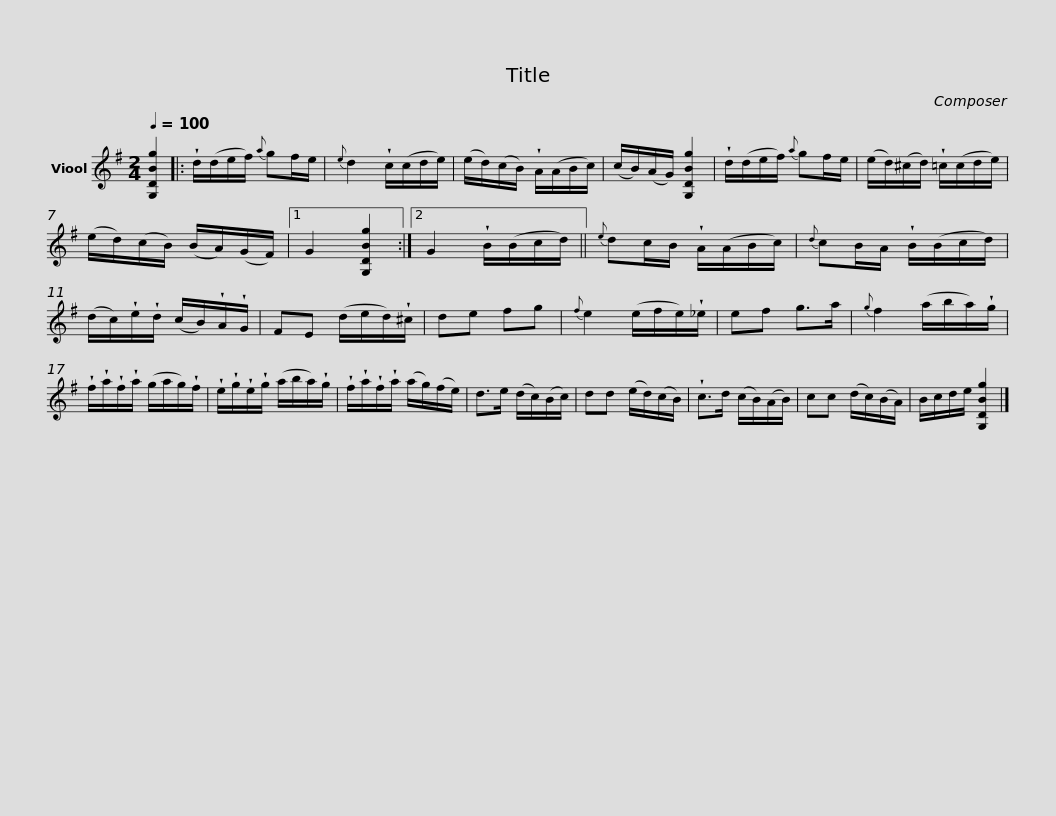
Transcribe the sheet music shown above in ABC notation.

X:1
L:1/8
Q:1/4=100
M:2/4
I:linebreak $
K:G
V:1 treble
V:1
 [G,DBg]2 |: !wedge!d/(d/e/f/){a} gf/e/ |{e} d2 !wedge!c/(c/d/e/) | (e/d/)(c/B/) !wedge!A/(A/B/c/) | (c/B/)(A/G/) [G,DBg]2 |$ %5
 !wedge!d/(d/e/f/){a} gf/e/ | (e/d/)(^c/d/) !wedge!=c/(c/d/e/) | (e/d/)(c/B/) (B/A/)(G/F/) |1 G2 [G,DBg]2 :|2 G2 !wedge!B/(B/c/d/) ||$ %10
{e} dc/B/ !wedge!A/(A/B/c/) |{d} cB/A/ !wedge!B/(B/c/d/) | (d/c/)!wedge!e/!wedge!d/ (c/B/)!wedge!A/!wedge!G/ | FE (d/e/d/)!wedge!^c/ |$ de fg | %15
{f} e2 (e/f/e/)!wedge!_e/ | ef g>a |{g} f2 (a/b/a/)!wedge!g/ |$ !wedge!f/!wedge!a/!wedge!f/!wedge!a/ (g/a/g/)!wedge!f/ | !wedge!e/!wedge!g/!wedge!e/!wedge!g/ (a/b/a/)!wedge!g/ | %20
 !wedge!f/!wedge!a/!wedge!f/!wedge!a/ (a/g/)(f/e/) | d>e (d/c/)(B/c/) |$ dd (e/d/)(c/B/) | !wedge!c>d (c/B/)(A/B/) | cc (d/c/)(B/A/) | %25
 B/c/d/e/ [G,DBg]2 |] %26
